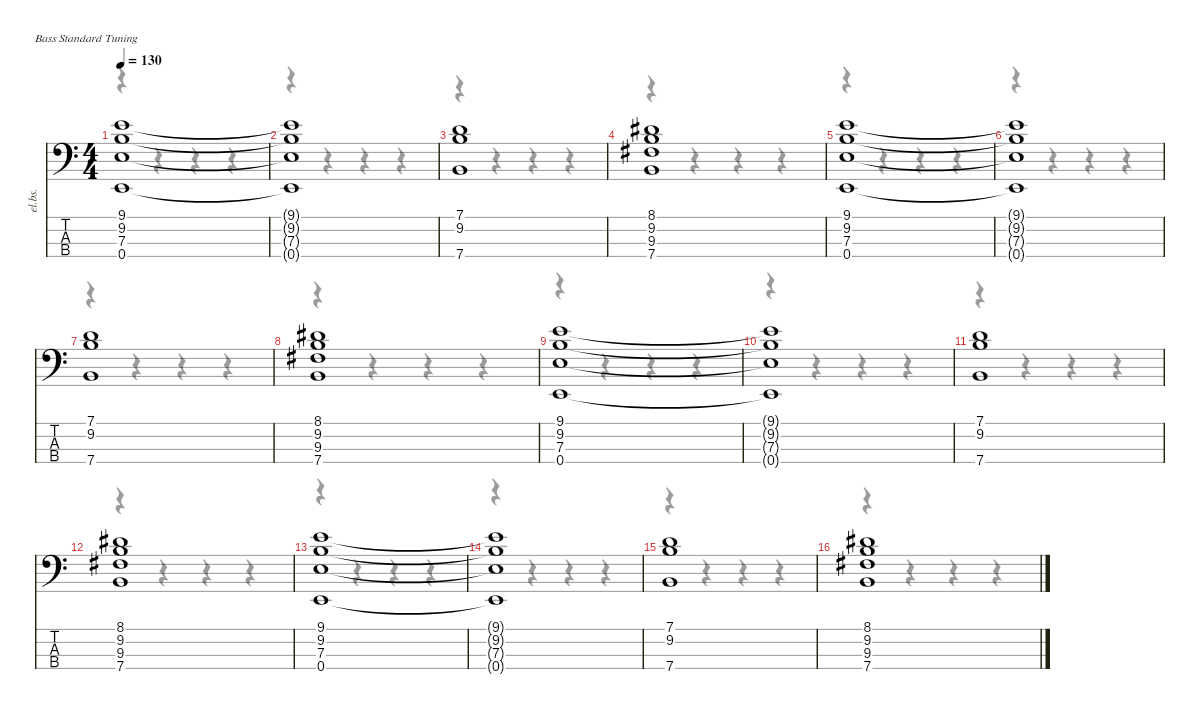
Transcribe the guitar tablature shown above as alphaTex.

\defaultSystemsLayout 4
\hideDynamics
\bracketExtendMode nobrackets
\track ("Cliff Burton - Bass" "el.bs.") {instrument electricbassfinger}
\staff {score tabs}
\tuning (G2 D2 A1 E1)
\voice
\ts (4 4)
\tempo 130
\clef f4
\ks c
(9.1 9.2 7.3 0.4).1{dy mp} |
(9.1{t} 9.2{t} 7.3{t} 0.4{t}).1{dy f} |
(7.1 9.2 7.4).1{dy mf} |
(8.1{acc #} 9.2 9.3{acc #} 7.4).1 |
(9.1 9.2 7.3 0.4).1 |
(9.1{t} 9.2{t} 7.3{t} 0.4{t}).1{dy f} |
(7.1 9.2 7.4).1 |
(8.1{acc #} 9.2 9.3{acc #} 7.4).1 |
(9.1 9.2 7.3 0.4).1 |
(9.1{t} 9.2{t} 7.3{t} 0.4{t}).1 |
(7.1 9.2 7.4).1 |
(8.1{acc #} 9.2 9.3{acc #} 7.4).1 |
(9.1 9.2 7.3 0.4).1 |
(9.1{t} 9.2{t} 7.3{t} 0.4{t}).1 |
(7.1 9.2 7.4).1 |
(8.1{acc #} 9.2 9.3{acc #} 7.4).1
\voice
\clef f4
\ottava regular
\simile none
\ks c
r.4{dy mf} r.4 r.4 r.4 |
r.4 r.4 r.4 r.4 |
r.4 r.4 r.4 r.4 |
r.4 r.4 r.4 r.4 |
r.4 r.4 r.4 r.4 |
r.4 r.4 r.4 r.4 |
r.4 r.4 r.4 r.4 |
r.4 r.4 r.4 r.4 |
r.4 r.4 r.4 r.4 |
r.4 r.4 r.4 r.4 |
r.4 r.4 r.4 r.4 |
r.4 r.4 r.4 r.4 |
r.4 r.4 r.4 r.4 |
r.4 r.4 r.4 r.4 |
r.4 r.4 r.4 r.4 |
r.4 r.4 r.4 r.4
